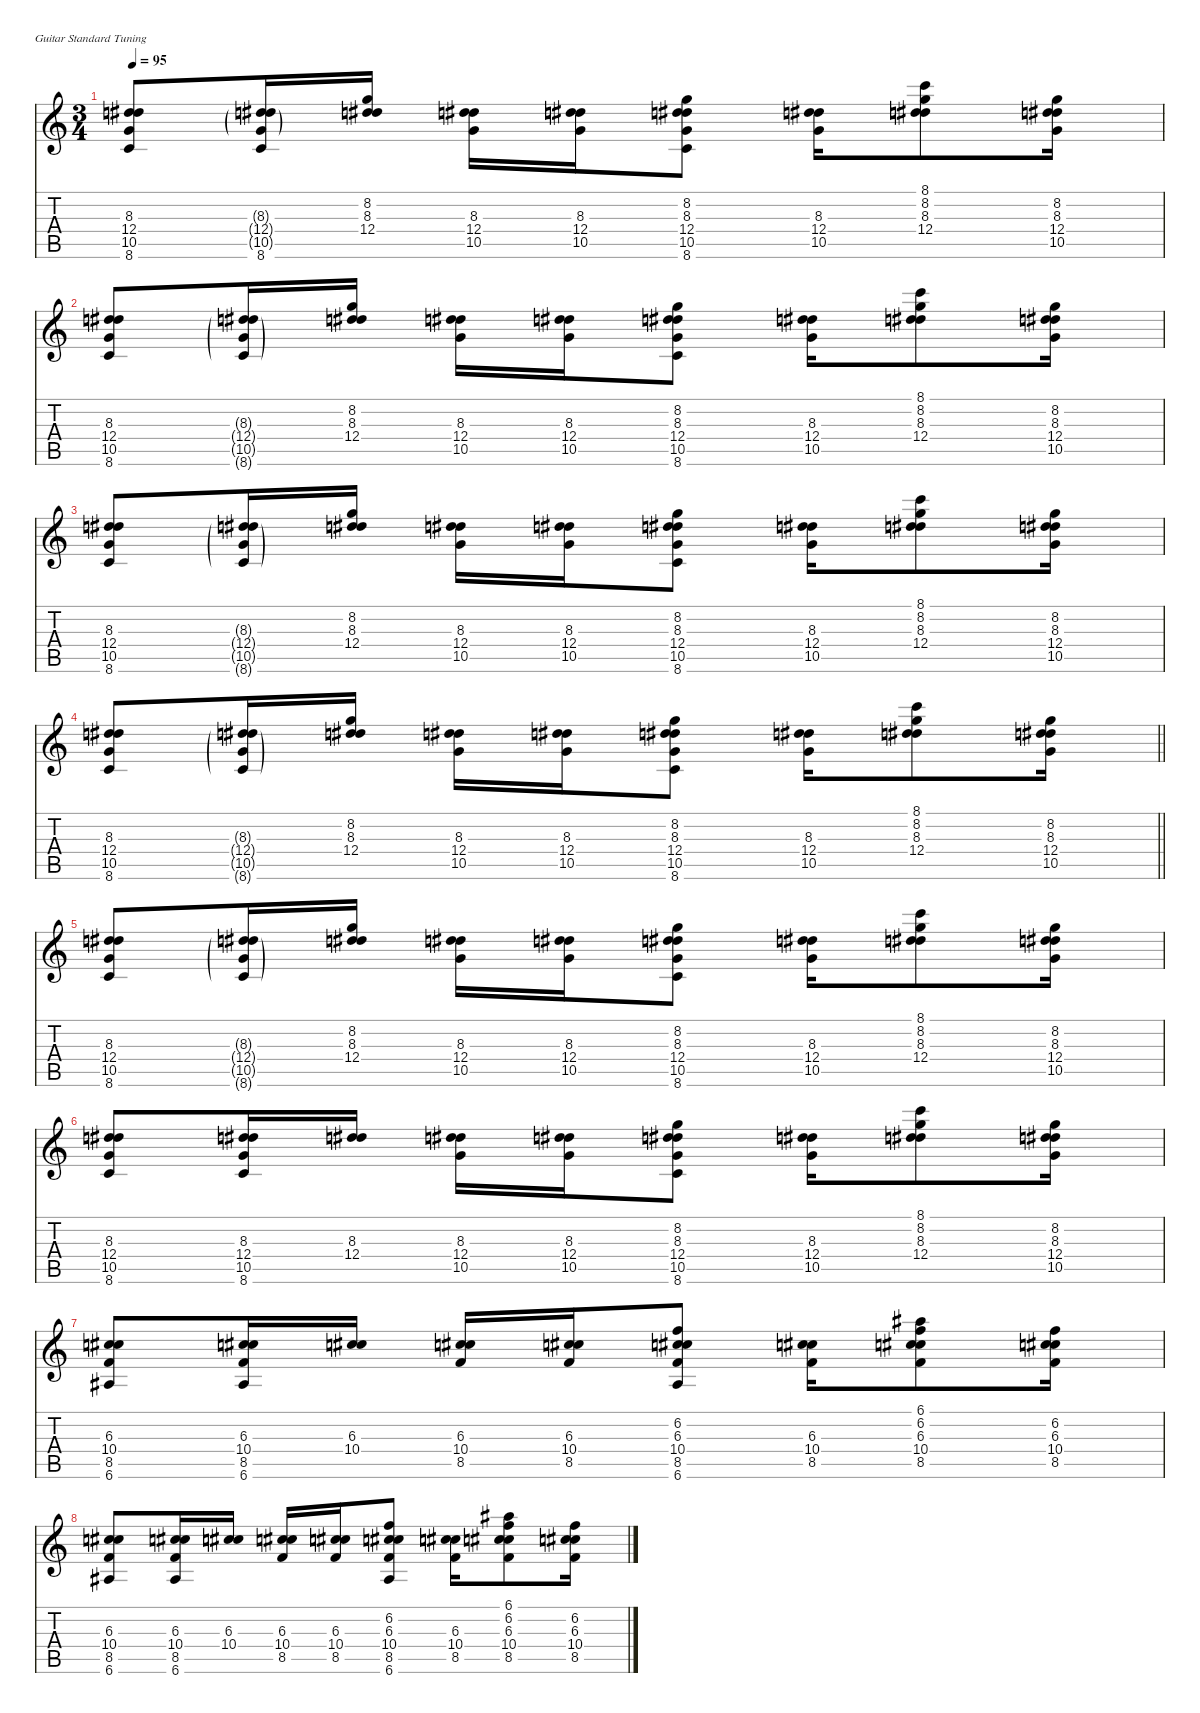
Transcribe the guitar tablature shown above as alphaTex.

\defaultSystemsLayout 4
\hideDynamics
\bracketExtendMode nobrackets
\singleTrackTrackNamePolicy hidden
\multiTrackTrackNamePolicy hidden
\firstSystemTrackNameMode fullname
\firstSystemTrackNameOrientation horizontal
\otherSystemsTrackNameOrientation horizontal
\track ("Acoustic Guitar" "s.guit.") {instrument acousticguitarsteel}
\staff {score tabs}
\tuning (E4 B3 G3 D3 A2 E2)
\ts (3 4)
\beaming (8 2 2 2)
\tempo 95
\clef g2
\ks c
(8.3{acc #} 12.4 10.5 8.6).8{dy ff instrument acousticbass beam Up} (8.3{g acc #} 12.4{g} 10.5{g} 8.6).16{dy f beam Up} (8.2 8.3{acc #} 12.4).16{beam Up} (8.3{acc #} 12.4 10.5).16{beam Down} (8.3{acc #} 12.4 10.5).16{beam Down} (8.2 8.3{acc #} 12.4 10.5 8.6).8{dy ff beam Down} (8.3{acc #} 12.4 10.5).16{dy f beam Down} (8.1 8.2 8.3{acc #} 12.4).8{dy ff beam Down} (8.2 8.3{acc #} 12.4 10.5).16{dy f beam Down} |
(8.3{acc #} 12.4 10.5 8.6).8{dy ff beam Up} (8.3{g acc #} 12.4{g} 10.5{g} 8.6{g}).16{dy mf beam Up} (8.2 8.3{acc #} 12.4).16{dy f beam Up} (8.3{acc #} 12.4 10.5).16{beam Down} (8.3{acc #} 12.4 10.5).16{beam Down} (8.2 8.3{acc #} 12.4 10.5 8.6).8{dy ff beam Down} (8.3{acc #} 12.4 10.5).16{dy f beam Down} (8.1 8.2 8.3{acc #} 12.4).8{beam Down} (8.2 8.3{acc #} 12.4 10.5).16{beam Down} |
(8.3{acc #} 12.4 10.5 8.6).8{dy ff beam Up} (8.3{g acc #} 12.4{g} 10.5{g} 8.6{g}).16{dy mf beam Up} (8.2 8.3{acc #} 12.4).16{dy f beam Up} (8.3{acc #} 12.4 10.5).16{beam Down} (8.3{acc #} 12.4 10.5).16{beam Down} (8.2 8.3{acc #} 12.4 10.5 8.6).8{dy ff beam Down} (8.3{acc #} 12.4 10.5).16{dy f beam Down} (8.1 8.2 8.3{acc #} 12.4).8{dy ff beam Down} (8.2 8.3{acc #} 12.4 10.5).16{dy f beam Down} |
\barLineRight lightlight
(8.3{acc #} 12.4 10.5 8.6).8{dy ff beam Up} (8.3{g acc #} 12.4{g} 10.5{g} 8.6{g}).16{dy mf beam Up} (8.2 8.3{acc #} 12.4).16{dy f beam Up} (8.3{acc #} 12.4 10.5).16{beam Down} (8.3{acc #} 12.4 10.5).16{beam Down} (8.2 8.3{acc #} 12.4 10.5 8.6).8{beam Down} (8.3{acc #} 12.4 10.5).16{beam Down} (8.1 8.2 8.3{acc #} 12.4).8{beam Down} (8.2 8.3{acc #} 12.4 10.5).16{beam Down} |
(8.3{acc #} 12.4 10.5 8.6).8{dy mf instrument electricguitarjazz beam Up} (8.3{g acc #} 12.4{g} 10.5{g} 8.6{g}).16{beam Up} (8.2 8.3{acc #} 12.4).16{dy f beam Up} (8.3{acc #} 12.4 10.5).16{dy mf beam Down} (8.3{acc #} 12.4 10.5).16{beam Down} (8.2 8.3{acc #} 12.4 10.5 8.6).8{beam Down} (8.3{acc #} 12.4 10.5).16{beam Down} (8.1 8.2 8.3{acc #} 12.4).8{beam Down} (8.2 8.3{acc #} 12.4 10.5).16{beam Down} |
(8.3{acc #} 12.4 10.5 8.6).8{dy f beam Up} (8.3{acc #} 12.4 10.5 8.6).16{dy mf beam Up} (8.3{acc #} 12.4).16{beam Up} (8.3{acc #} 12.4 10.5).16{beam Down} (8.3{acc #} 12.4 10.5).16{beam Down} (8.2 8.3{acc #} 12.4 10.5 8.6).8{beam Down} (8.3{acc #} 12.4 10.5).16{beam Down} (8.1 8.2 8.3{acc #} 12.4).8{beam Down} (8.2 8.3{acc #} 12.4 10.5).16{beam Down} |
(6.3{acc #} 10.4 8.5 6.6{acc #}).8{beam Up} (6.3{acc #} 10.4 8.5 6.6{acc #}).16{beam Up} (6.3{acc #} 10.4).16{beam Up} (6.3{acc #} 10.4 8.5).16{beam Up} (6.3{acc #} 10.4 8.5).16{beam Up} (6.2 6.3{acc #} 10.4 8.5 6.6{acc #}).8{beam Up} (6.3{acc #} 10.4 8.5).16{beam Down} (6.1{acc #} 6.2 6.3{acc #} 10.4 8.5).8{beam Down} (6.2 6.3{acc #} 10.4 8.5).16{beam Down} |
(6.3{acc #} 10.4 8.5 6.6{acc #}).8{beam Up} (6.3{acc #} 10.4 8.5 6.6{acc #}).16{beam Up} (6.3{acc #} 10.4).16{beam Up} (6.3{acc #} 10.4 8.5).16{beam Up} (6.3{acc #} 10.4 8.5).16{beam Up} (6.2 6.3{acc #} 10.4 8.5 6.6{acc #}).8{beam Up} (6.3{acc #} 10.4 8.5).16{beam Down} (6.1{acc #} 6.2 6.3{acc #} 10.4 8.5).8{beam Down} (6.2 6.3{acc #} 10.4 8.5).16{beam Down}
